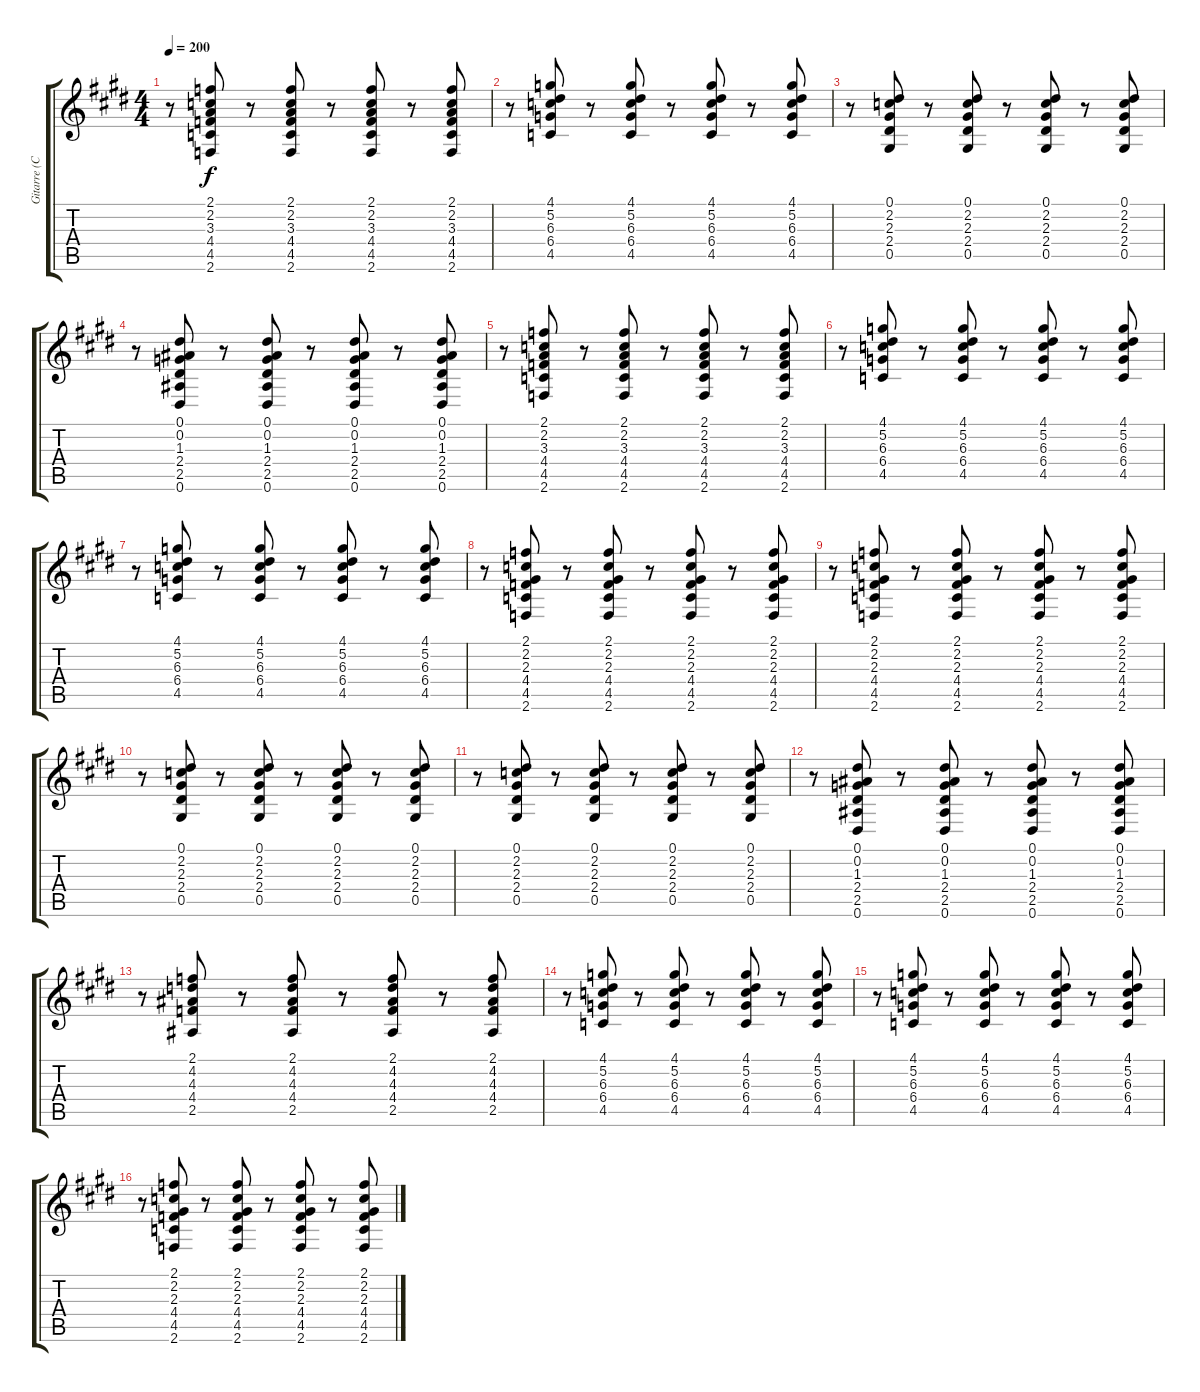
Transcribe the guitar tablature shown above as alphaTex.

\track ("Gitarre (Clean)" "Gitarre (C") {instrument electricguitarclean}
\staff {score tabs}
\tuning (Eb4 Bb3 Gb3 Db3 Ab2 Eb2) {hide}
\ts (4 4)
\tempo 200
\clef g2
\ks e
r.8{dy f} (2.1 2.2 3.3 4.4 4.5 2.6).8 r.8 (2.1 2.2 3.3 4.4 4.5 2.6).8 r.8 (2.1 2.2 3.3 4.4 4.5 2.6).8 r.8 (2.1 2.2 3.3 4.4 4.5 2.6).8 |
r.8 (4.1 5.2 6.3 6.4 4.5).8 r.8 (4.1 5.2 6.3 6.4 4.5).8 r.8 (4.1 5.2 6.3 6.4 4.5).8 r.8 (4.1 5.2 6.3 6.4 4.5).8 |
r.8 (0.1 2.2 2.3 2.4 0.5).8 r.8 (0.1 2.2 2.3 2.4 0.5).8 r.8 (0.1 2.2 2.3 2.4 0.5).8 r.8 (0.1 2.2 2.3 2.4 0.5).8 |
r.8 (0.1 0.2 1.3 2.4 2.5 0.6).8 r.8 (0.1 0.2 1.3 2.4 2.5 0.6).8 r.8 (0.1 0.2 1.3 2.4 2.5 0.6).8 r.8 (0.1 0.2 1.3 2.4 2.5 0.6).8 |
r.8 (2.1 2.2 3.3 4.4 4.5 2.6).8 r.8 (2.1 2.2 3.3 4.4 4.5 2.6).8 r.8 (2.1 2.2 3.3 4.4 4.5 2.6).8 r.8 (2.1 2.2 3.3 4.4 4.5 2.6).8 |
r.8 (4.1 5.2 6.3 6.4 4.5).8 r.8 (4.1 5.2 6.3 6.4 4.5).8 r.8 (4.1 5.2 6.3 6.4 4.5).8 r.8 (4.1 5.2 6.3 6.4 4.5).8 |
r.8 (4.1 5.2 6.3 6.4 4.5).8 r.8 (4.1 5.2 6.3 6.4 4.5).8 r.8 (4.1 5.2 6.3 6.4 4.5).8 r.8 (4.1 5.2 6.3 6.4 4.5).8 |
r.8 (2.1 2.2 2.3 4.4 4.5 2.6).8 r.8 (2.1 2.2 2.3 4.4 4.5 2.6).8 r.8 (2.1 2.2 2.3 4.4 4.5 2.6).8 r.8 (2.1 2.2 2.3 4.4 4.5 2.6).8 |
r.8 (2.1 2.2 2.3 4.4 4.5 2.6).8 r.8 (2.1 2.2 2.3 4.4 4.5 2.6).8 r.8 (2.1 2.2 2.3 4.4 4.5 2.6).8 r.8 (2.1 2.2 2.3 4.4 4.5 2.6).8 |
r.8 (0.1 2.2 2.3 2.4 0.5).8 r.8 (0.1 2.2 2.3 2.4 0.5).8 r.8 (0.1 2.2 2.3 2.4 0.5).8 r.8 (0.1 2.2 2.3 2.4 0.5).8 |
r.8 (0.1 2.2 2.3 2.4 0.5).8 r.8 (0.1 2.2 2.3 2.4 0.5).8 r.8 (0.1 2.2 2.3 2.4 0.5).8 r.8 (0.1 2.2 2.3 2.4 0.5).8 |
r.8 (0.1 0.2 1.3 2.4 2.5 0.6).8 r.8 (0.1 0.2 1.3 2.4 2.5 0.6).8 r.8 (0.1 0.2 1.3 2.4 2.5 0.6).8 r.8 (0.1 0.2 1.3 2.4 2.5 0.6).8 |
r.8 (2.1 4.2 4.3 4.4 2.5).8 r.8 (2.1 4.2 4.3 4.4 2.5).8 r.8 (2.1 4.2 4.3 4.4 2.5).8 r.8 (2.1 4.2 4.3 4.4 2.5).8 |
r.8 (4.1 5.2 6.3 6.4 4.5).8 r.8 (4.1 5.2 6.3 6.4 4.5).8 r.8 (4.1 5.2 6.3 6.4 4.5).8 r.8 (4.1 5.2 6.3 6.4 4.5).8 |
r.8 (4.1 5.2 6.3 6.4 4.5).8 r.8 (4.1 5.2 6.3 6.4 4.5).8 r.8 (4.1 5.2 6.3 6.4 4.5).8 r.8 (4.1 5.2 6.3 6.4 4.5).8 |
r.8 (2.1 2.2 2.3 4.4 4.5 2.6).8 r.8 (2.1 2.2 2.3 4.4 4.5 2.6).8 r.8 (2.1 2.2 2.3 4.4 4.5 2.6).8 r.8 (2.1 2.2 2.3 4.4 4.5 2.6).8
